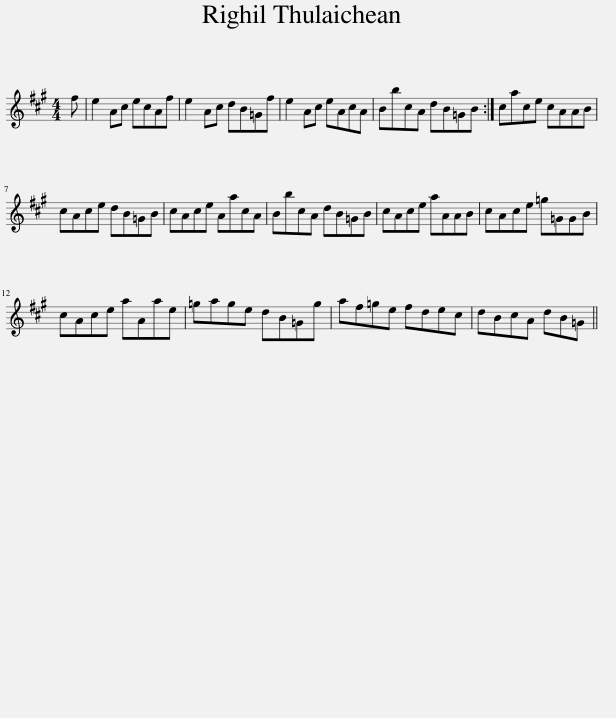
X:1
L:1/8
M:4/4
I:linebreak $
K:A
V:1 treble
V:1
 f | e2 Ac ecAf | e2 Ac dB=Gf | e2 Ac eAcA | BbcA dB=GB :| %5
 cace cAAB |$ cAce dB=GB | cAce AacA | BbcA dB=GB | cAce aAAB | %10
 cAce =g=GGB |$ cAce aAae | =gage dB=Gg | af=ge fdec | dBcA dB=G || %15
